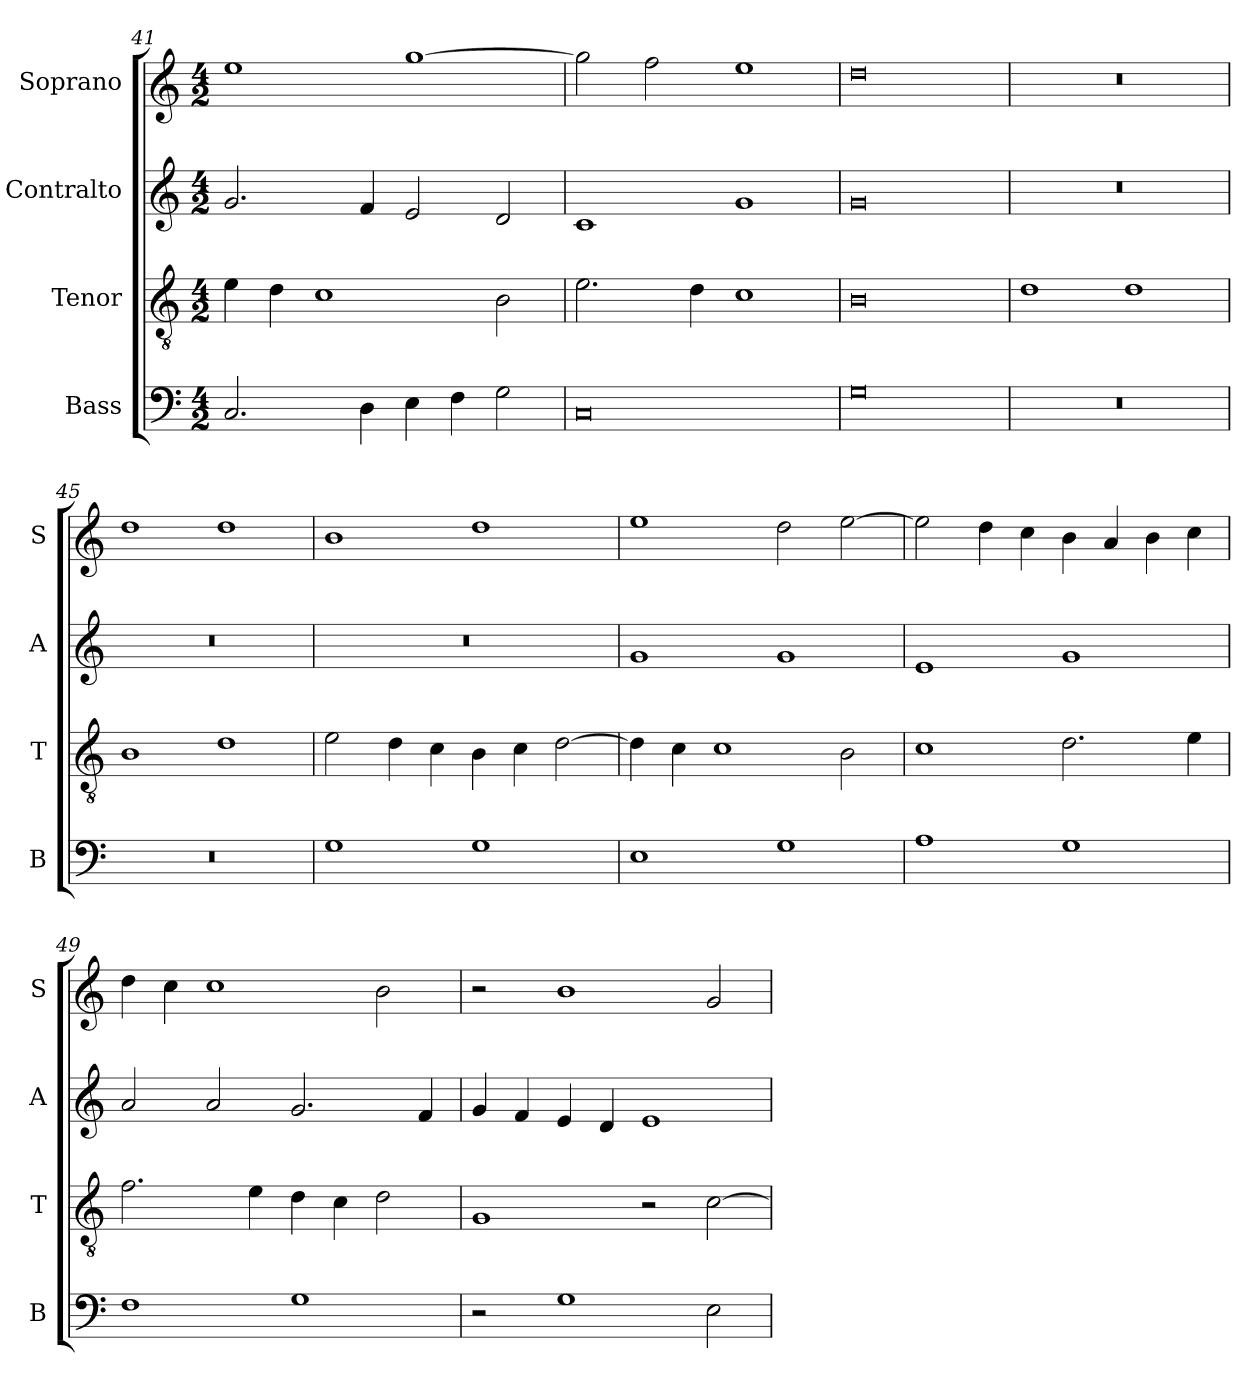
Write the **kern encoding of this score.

**kern	**kern	**kern	**kern
*part4	*part3	*part2	*part1
*staff4	*staff3	*staff2	*staff1
*I"Bass	*I"Tenor	*I"Contralto	*I"Soprano
*I'B	*I'T	*I'A	*I'S
*clefF4	*clefGv2	*clefG2	*clefG2
*k[]	*k[]	*k[]	*k[]
*G:mix	*G:mix	*G:mix	*G:mix
*M4/2	*M4/2	*M4/2	*M4/2
=41	=41	=41	=41
2.C	4e	2.g	1ee
.	4d	.	.
.	1c	.	.
4D	.	4f	.
4E	.	2e	[1gg
4F	.	.	.
2G	2B	2d	.
=42	=42	=42	=42
0C	2.e	1c	2gg]
.	.	.	2ff
.	4d	.	.
.	1c	1g	1ee
=43	=43	=43	=43
0G	0B	0g	0dd
=44	=44	=44	=44
0r	1d	0r	0r
.	1d	.	.
=45	=45	=45	=45
0r	1B	0r	1dd
.	1d	.	1dd
=46	=46	=46	=46
1G	2e	0r	1b
.	4d	.	.
.	4c	.	.
1G	4B	.	1dd
.	4c	.	.
.	[2d	.	.
=47	=47	=47	=47
1E	4d]	1g	1ee
.	4c	.	.
.	1c	.	.
1G	.	1g	2dd
.	2B	.	[2ee
=48	=48	=48	=48
1A	1c	1e	2ee]
.	.	.	4dd
.	.	.	4cc
1G	2.d	1g	4b
.	.	.	4a
.	.	.	4b
.	4e	.	4cc
=49	=49	=49	=49
1F	2.f	2a	4dd
.	.	.	4cc
.	.	2a	1cc
.	4e	.	.
1G	4d	2.g	.
.	4c	.	.
.	2d	.	2b
.	.	4f	.
=50	=50	=50	=50
2r	1G	4g	2r
.	.	4f	.
1G	.	4e	1b
.	.	4d	.
.	2r	1e	.
2E	[2c	.	2g
=	=	=	=
*-	*-	*-	*-
